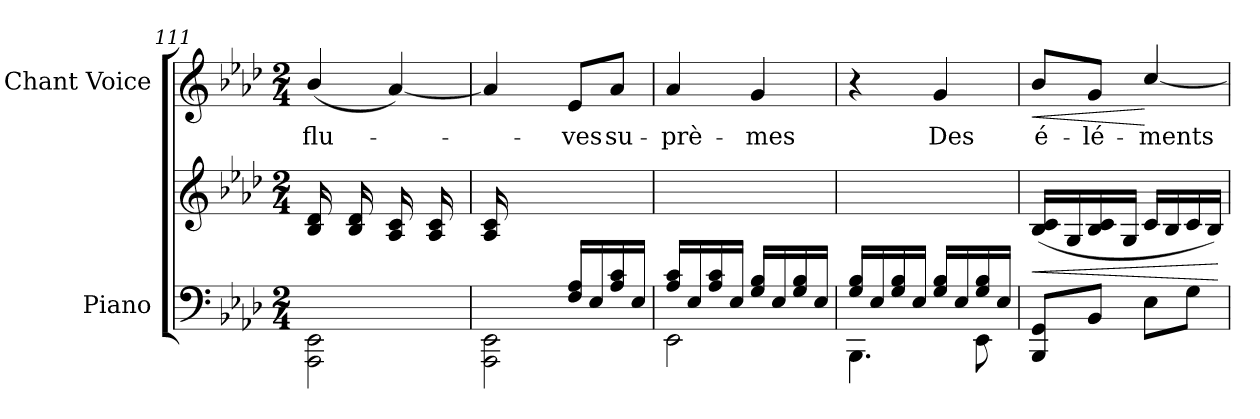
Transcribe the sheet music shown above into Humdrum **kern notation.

**kern	**kern	**dynam	**kern	**text	**dynam
*part2	*part2	*part2	*part1	*part1	*part1
*staff3	*staff2	*staff2/3	*staff1	*staff1	*staff1
*I"Piano	*	*	*I"Chant Voice	*	*
*I'Pno	*	*	*	*	*
*clefF4	*clefG2	*	*clefG2	*	*
*k[b-e-a-d-]	*k[b-e-a-d-]	*	*k[b-e-a-d-]	*	*
*M2/4	*M2/4	*	*M2/4	*	*
=111	=111	=111	=111	=111	=111
*^	*	*	*	*	*
!	!	!	!	!	!LO:LY:b	!
16ryy	2AAA-\ 2EE-\	(16B-/ 16d-/LL	.	(4b-/	-flu-	.
16E-/	.	16ryy	.	.	.	.
16ryy	.	16B-/ 16d-/	.	.	.	.
16E-/JJ	.	16ryy	.	.	.	.
16ryy	.	16A-/ 16c/LL	.	[4a-/)	.	.
16E-/	.	16ryy	.	.	.	.
16ryy	.	16A-/ 16c/	.	.	.	.
16E-/JJ)	.	16ryy	.	.	.	.
=112	=112	=112	=112	=112	=112	=112
16ryy	2AAA-\ 2EE-\	(16A-/ 16c/LL	.	4a-/]	.	.
16E-/	.	4..ryy	.	.	.	.
16G/ 16B-/	.	.	.	.	.	.
16E-/JJ	.	.	.	.	.	.
!	!	!	!	!	!LO:LY:b	!
16F/ 16A-/LL	.	.	.	8e-/L	-ves	.
16E-/	.	.	.	.	.	.
!	!	!	!	!	!LO:LY:b	!
16A-/ 16c/	.	.	.	8a-/J	su-	.
16E-/JJ)	.	.	.	.	.	.
!!LO:LB:g=z
=113	=113	=113	=113	=113	=113	=113
!	!	!	!	!	!LO:LY:b	!
16A-/ 16c/LL	2EE-\	2ryy	.	4a-/	-prè-	.
16E-/	.	.	.	.	.	.
16A-/ 16c/	.	.	.	.	.	.
16E-/JJ	.	.	.	.	.	.
!	!	!	!	!	!LO:LY:b	!
16G/ 16B-/LL	.	.	.	4g/	-mes	.
16E-/	.	.	.	.	.	.
16G/ 16B-/	.	.	.	.	.	.
16E-/JJ	.	.	.	.	.	.
!!LO:PB:g=z
=114	=114	=114	=114	=114	=114	=114
16G/ 16B-/LL	4.BBB-\	2ryy	.	4r	.	.
16E-/	.	.	.	.	.	.
16G/ 16B-/	.	.	.	.	.	.
16E-/JJ	.	.	.	.	.	.
!	!	!	!	!	!LO:LY:b	!
16G/ 16B-/LL	.	.	.	4g/	Des	.
16E-/	.	.	.	.	.	.
16G/ 16B-/	8EE-\	.	.	.	.	.
16E-/JJ	.	.	.	.	.	.
*v	*v	*	*	*	*	*
=115	=115	=115	=115	=115	=115
!	!	!LO:HP:b	!	!LO:LY:b	!LO:HP:b
8BBB-/ 8GG/L	(>16B-/ 16c/LL	<	8b-/L	é-	<
.	16G/	.	.	.	.
!	!	!	!	!LO:LY:b	!
8BB-/J	16B-/ 16c/	.	8g/J	-lé-	.
.	16G/JJ	.	.	.	.
!	!	!	!	!LO:LY:b	!
8E-\L	16c/LL	.	[4cc/	-ments	[
.	16B-/	.	.	.	.
8G\J	16c/	.	.	.	.
.	16B-/JJ)	.	.	.	.
.	.	[	.	.	.
=	=	=	=	=	=
*-	*-	*-	*-	*-	*-
